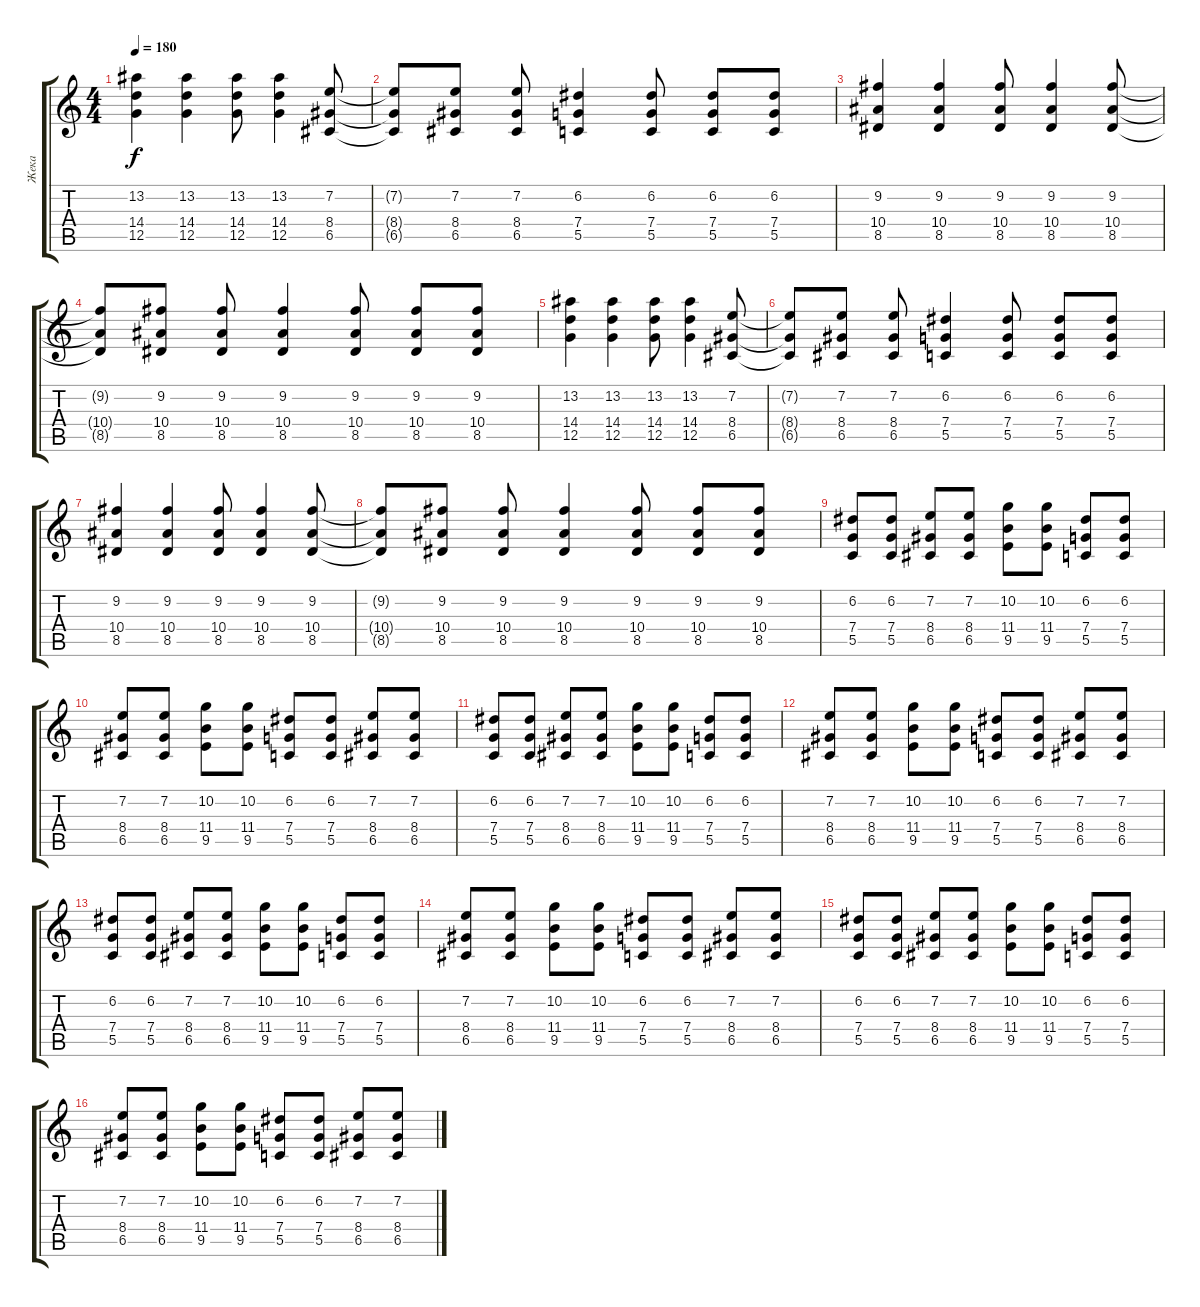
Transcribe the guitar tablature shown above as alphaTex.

\track ("Жека" "Жека") {instrument overdrivenguitar}
\staff {score tabs}
\tuning (D4 A3 F3 C3 G2 C2) {hide}
\ts (4 4)
\tempo 180
\clef g2
\ks c
(13.2 14.4 12.5).4{dy f} (13.2 14.4 12.5).4 (13.2 14.4 12.5).8 (13.2 14.4 12.5).4 (7.2 8.4 6.5).8 |
(7.2{t} 8.4{t} 6.5{t}).8 (7.2 8.4 6.5).8 (7.2 8.4 6.5).8 (6.2 7.4 5.5).4 (6.2 7.4 5.5).8 (6.2 7.4 5.5).8 (6.2 7.4 5.5).8 |
(9.2 10.4 8.5).4 (9.2 10.4 8.5).4 (9.2 10.4 8.5).8 (9.2 10.4 8.5).4 (9.2 10.4 8.5).8 |
(9.2{t} 10.4{t} 8.5{t}).8 (9.2 10.4 8.5).8 (9.2 10.4 8.5).8 (9.2 10.4 8.5).4 (9.2 10.4 8.5).8 (9.2 10.4 8.5).8 (9.2 10.4 8.5).8 |
(13.2 14.4 12.5).4 (13.2 14.4 12.5).4 (13.2 14.4 12.5).8 (13.2 14.4 12.5).4 (7.2 8.4 6.5).8 |
(7.2{t} 8.4{t} 6.5{t}).8 (7.2 8.4 6.5).8 (7.2 8.4 6.5).8 (6.2 7.4 5.5).4 (6.2 7.4 5.5).8 (6.2 7.4 5.5).8 (6.2 7.4 5.5).8 |
(9.2 10.4 8.5).4 (9.2 10.4 8.5).4 (9.2 10.4 8.5).8 (9.2 10.4 8.5).4 (9.2 10.4 8.5).8 |
(9.2{t} 10.4{t} 8.5{t}).8 (9.2 10.4 8.5).8 (9.2 10.4 8.5).8 (9.2 10.4 8.5).4 (9.2 10.4 8.5).8 (9.2 10.4 8.5).8 (9.2 10.4 8.5).8 |
(6.2 7.4 5.5).8 (6.2 7.4 5.5).8 (7.2 8.4 6.5).8 (7.2 8.4 6.5).8 (10.2 11.4 9.5).8 (10.2 11.4 9.5).8 (6.2 7.4 5.5).8 (6.2 7.4 5.5).8 |
(7.2 8.4 6.5).8 (7.2 8.4 6.5).8 (10.2 11.4 9.5).8 (10.2 11.4 9.5).8 (6.2 7.4 5.5).8 (6.2 7.4 5.5).8 (7.2 8.4 6.5).8 (7.2 8.4 6.5).8 |
(6.2 7.4 5.5).8 (6.2 7.4 5.5).8 (7.2 8.4 6.5).8 (7.2 8.4 6.5).8 (10.2 11.4 9.5).8 (10.2 11.4 9.5).8 (6.2 7.4 5.5).8 (6.2 7.4 5.5).8 |
(7.2 8.4 6.5).8 (7.2 8.4 6.5).8 (10.2 11.4 9.5).8 (10.2 11.4 9.5).8 (6.2 7.4 5.5).8 (6.2 7.4 5.5).8 (7.2 8.4 6.5).8 (7.2 8.4 6.5).8 |
(6.2 7.4 5.5).8 (6.2 7.4 5.5).8 (7.2 8.4 6.5).8 (7.2 8.4 6.5).8 (10.2 11.4 9.5).8 (10.2 11.4 9.5).8 (6.2 7.4 5.5).8 (6.2 7.4 5.5).8 |
(7.2 8.4 6.5).8 (7.2 8.4 6.5).8 (10.2 11.4 9.5).8 (10.2 11.4 9.5).8 (6.2 7.4 5.5).8 (6.2 7.4 5.5).8 (7.2 8.4 6.5).8 (7.2 8.4 6.5).8 |
(6.2 7.4 5.5).8 (6.2 7.4 5.5).8 (7.2 8.4 6.5).8 (7.2 8.4 6.5).8 (10.2 11.4 9.5).8 (10.2 11.4 9.5).8 (6.2 7.4 5.5).8 (6.2 7.4 5.5).8 |
(7.2 8.4 6.5).8 (7.2 8.4 6.5).8 (10.2 11.4 9.5).8 (10.2 11.4 9.5).8 (6.2 7.4 5.5).8 (6.2 7.4 5.5).8 (7.2 8.4 6.5).8 (7.2 8.4 6.5).8
